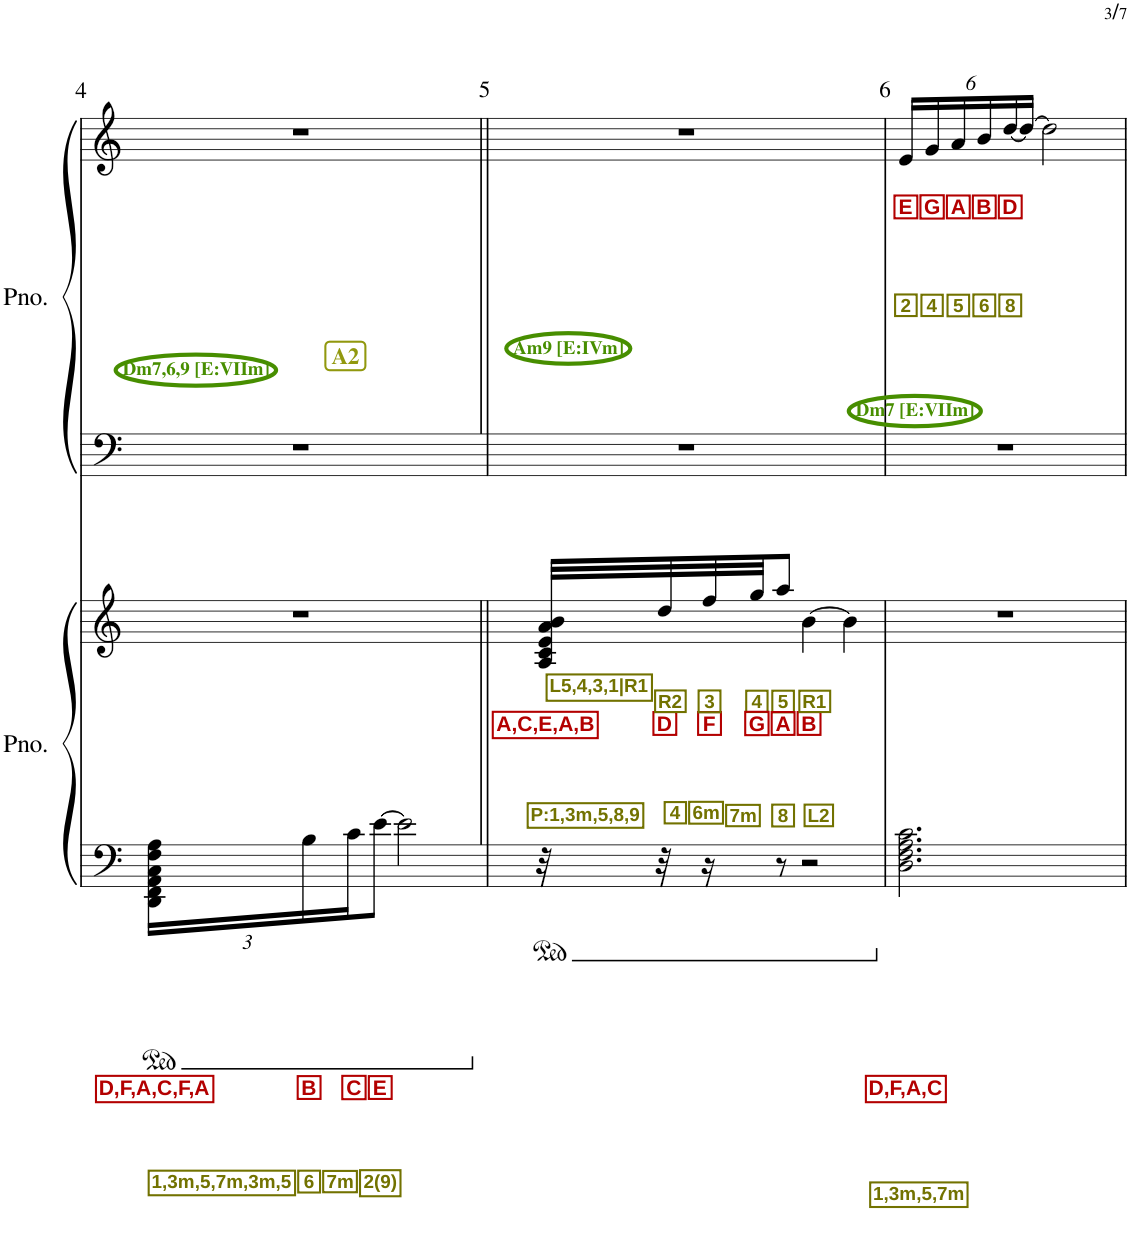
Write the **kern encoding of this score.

**kern	**text	**text	**text	**kern	**text	**text	**text	**kern	**kern	**text	**text	**text
*part2	*part2	*part2	*part2	*part2	*part2	*part2	*part2	*part1	*part1	*part1	*part1	*part1
*staff4	*staff4	*staff4	*staff4	*staff3	*staff3	*staff3	*staff3	*staff2	*staff1	*staff1	*staff1	*staff1
*I"ピアノ	*	*	*	*	*	*	*	*I"ピアノ	*	*	*	*
!!LO:PB:g=z
*clefF4	*	*	*	*clefG2	*	*	*	*clefF4	*clefG2	*	*	*
*k[]	*	*	*	*k[]	*	*	*	*k[]	*k[]	*	*	*
*M3/4	*	*	*	*M3/4	*	*	*	*M3/4	*M3/4	*	*	*
*Xbrackettup	*	*	*	*	*	*	*	*	*	*	*	*
=4	=4	=4	=4	=4	=4	=4	=4	=4	=4	=4	=4	=4
!	!	!	!	!	!	!	!	!	!LO:TX:b:B:color=#478E00:t=Dm7,6,9 [E&colon;VIIm]	!	!	!
!	!	!LO:LY:b:color=#B30000	!LO:LY:b:color=#727200	!	!	!	!	!	!	!	!	!
24DD\ 24FF\ 24AA\ 24C\ 24F\ 24A\LL	.	D,F,A,C,F,A	1,3m,5,7m,3m,5	2.r	.	.	.	2.r	2.r	.	.	.
!	!	!LO:LY:b:color=#B30000	!LO:LY:b:color=#727200	!	!	!	!	!	!	!	!	!
24B\	.	B	6	.	.	.	.	.	.	.	.	.
!	!	!LO:LY:b:color=#B30000	!LO:LY:b:color=#727200	!	!	!	!	!	!	!	!	!
24c\J	.	C	7m	.	.	.	.	.	.	.	.	.
!	!	!LO:LY:b:color=#B30000	!LO:LY:b:color=#727200	!	!	!	!	!	!	!	!	!
[8e\J	.	E	2(9)	.	.	.	.	.	.	.	.	.
2e\]	.	.	.	.	.	.	.	.	.	.	.	.
!!LO:REH:place=s1:b:B:cj:color=#91980E:fs=11:t=A2
=5||	=5||	=5||	=5||	=5||	=5||	=5||	=5||	=5||	=5||	=5||	=5||	=5||
!	!	!	!	!	!	!	!	!	!LO:TX:b:B:color=#478E00:t=Am9 [E&colon;IVm]	!	!	!
!	!	!	!	!	!LO:LY:b:color=#727200	!LO:LY:b:color=#B30000	!LO:LY:b:color=#727200	!	!	!	!	!
32r	.	.	.	32A/ 32c/ 32e/ 32a/ 32b/LLL	L5,4,3,1|R1	A,C,E,A,B	P:1,3m,5,8,9	2.r	2.r	.	.	.
!	!	!	!	!	!LO:LY:b:color=#727200	!LO:LY:b:color=#B30000	!LO:LY:b:color=#727200	!	!	!	!	!
32r	.	.	.	32dd/	R2	D	4	.	.	.	.	.
!	!	!	!	!	!LO:LY:b:color=#727200	!LO:LY:b:color=#B30000	!LO:LY:b:color=#727200	!	!	!	!	!
16r	.	.	.	32ff/	3	F	6m	.	.	.	.	.
!	!	!	!	!	!LO:LY:b:color=#727200	!LO:LY:b:color=#B30000	!LO:LY:b:color=#727200	!	!	!	!	!
.	.	.	.	32gg/JJ	4	G	7m	.	.	.	.	.
!	!	!	!	!	!LO:LY:b:color=#727200	!LO:LY:b:color=#B30000	!LO:LY:b:color=#727200	!	!	!	!	!
8r	.	.	.	8aa/J	5	A	8	.	.	.	.	.
!	!	!	!	!	!LO:LY:b:color=#727200	!LO:LY:b:color=#B30000	!LO:LY:b:color=#727200	!	!	!	!	!
2r	.	.	.	[4b\	R1	B	L2	.	.	.	.	.
.	.	.	.	4b\]	.	.	.	.	.	.	.	.
=6	=6	=6	=6	=6	=6	=6	=6	=6	=6	=6	=6	=6
!	!	!LO:LY:b:color=#B30000	!LO:LY:b:color=#727200	!	!	!	!	!	!	!	!	!
*	*	*	*	*	*	*	*	*	*Xbrackettup	*	*	*
!	!	!	!	!	!	!	!	!	!LO:TX:b:B:color=#478E00:t=Dm7 [E&colon;VIIm]	!	!	!
!	!	!	!	!	!	!	!	!	!	!	!LO:LY:b:color=#B30000	!LO:LY:b:color=#727200
2.D\ 2.F\ 2.A\ 2.c\	.	D,F,A,C	1,3m,5,7m	2.r	.	.	.	2.r	24e/LL	.	E	2
!	!	!	!	!	!	!	!	!	!	!	!LO:LY:b:color=#B30000	!LO:LY:b:color=#727200
.	.	.	.	.	.	.	.	.	24g/	.	G	4
!	!	!	!	!	!	!	!	!	!	!	!LO:LY:b:color=#B30000	!LO:LY:b:color=#727200
.	.	.	.	.	.	.	.	.	24a/	.	A	5
!	!	!	!	!	!	!	!	!	!	!	!LO:LY:b:color=#B30000	!LO:LY:b:color=#727200
.	.	.	.	.	.	.	.	.	24b/	.	B	6
!	!	!	!	!	!	!	!	!	!	!	!LO:LY:b:color=#B30000	!LO:LY:b:color=#727200
.	.	.	.	.	.	.	.	.	[24dd/	.	D	8
.	.	.	.	.	.	.	.	.	24dd/JJ_	.	.	.
.	.	.	.	.	.	.	.	.	2dd\]	.	.	.
=	=	=	=	=	=	=	=	=	=	=	=	=
*-	*-	*-	*-	*-	*-	*-	*-	*-	*-	*-	*-	*-
